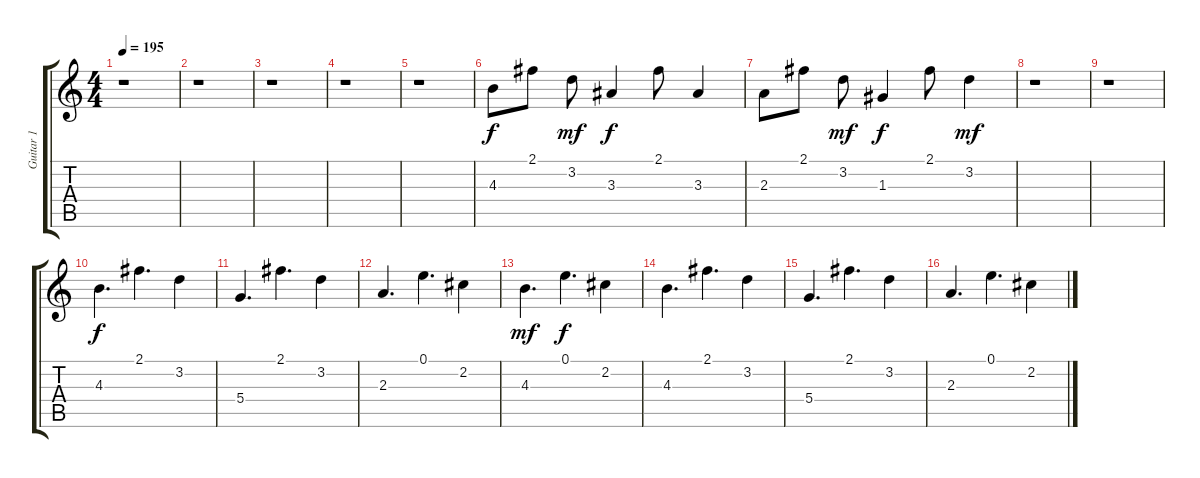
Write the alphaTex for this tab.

\track ("Guitar 1" "Guitar 1") {instrument acousticguitarsteel}
\staff {score tabs}
\tuning (E4 B3 G3 D3 A2 E2) {hide}
\ts (4 4)
\tempo 195
\clef g2
\ks c
r.1{dy mf} |
r.1 |
r.1 |
r.1 |
r.1 |
4.3.8{dy f} 2.1.8 3.2.8{dy mf} 3.3.4{dy f} 2.1.8 3.3.4 |
2.3.8 2.1.8 3.2.8{dy mf} 1.3.4{dy f} 2.1.8 3.2.4{dy mf} |
r.1 |
r.1 |
4.3.4{d dy f} 2.1.4{d} 3.2.4 |
5.4.4{d} 2.1.4{d} 3.2.4 |
2.3.4{d} 0.1.4{d} 2.2.4 |
4.3.4{d dy mf} 0.1.4{d dy f} 2.2.4 |
4.3.4{d} 2.1.4{d} 3.2.4 |
5.4.4{d} 2.1.4{d} 3.2.4 |
2.3.4{d} 0.1.4{d} 2.2.4
